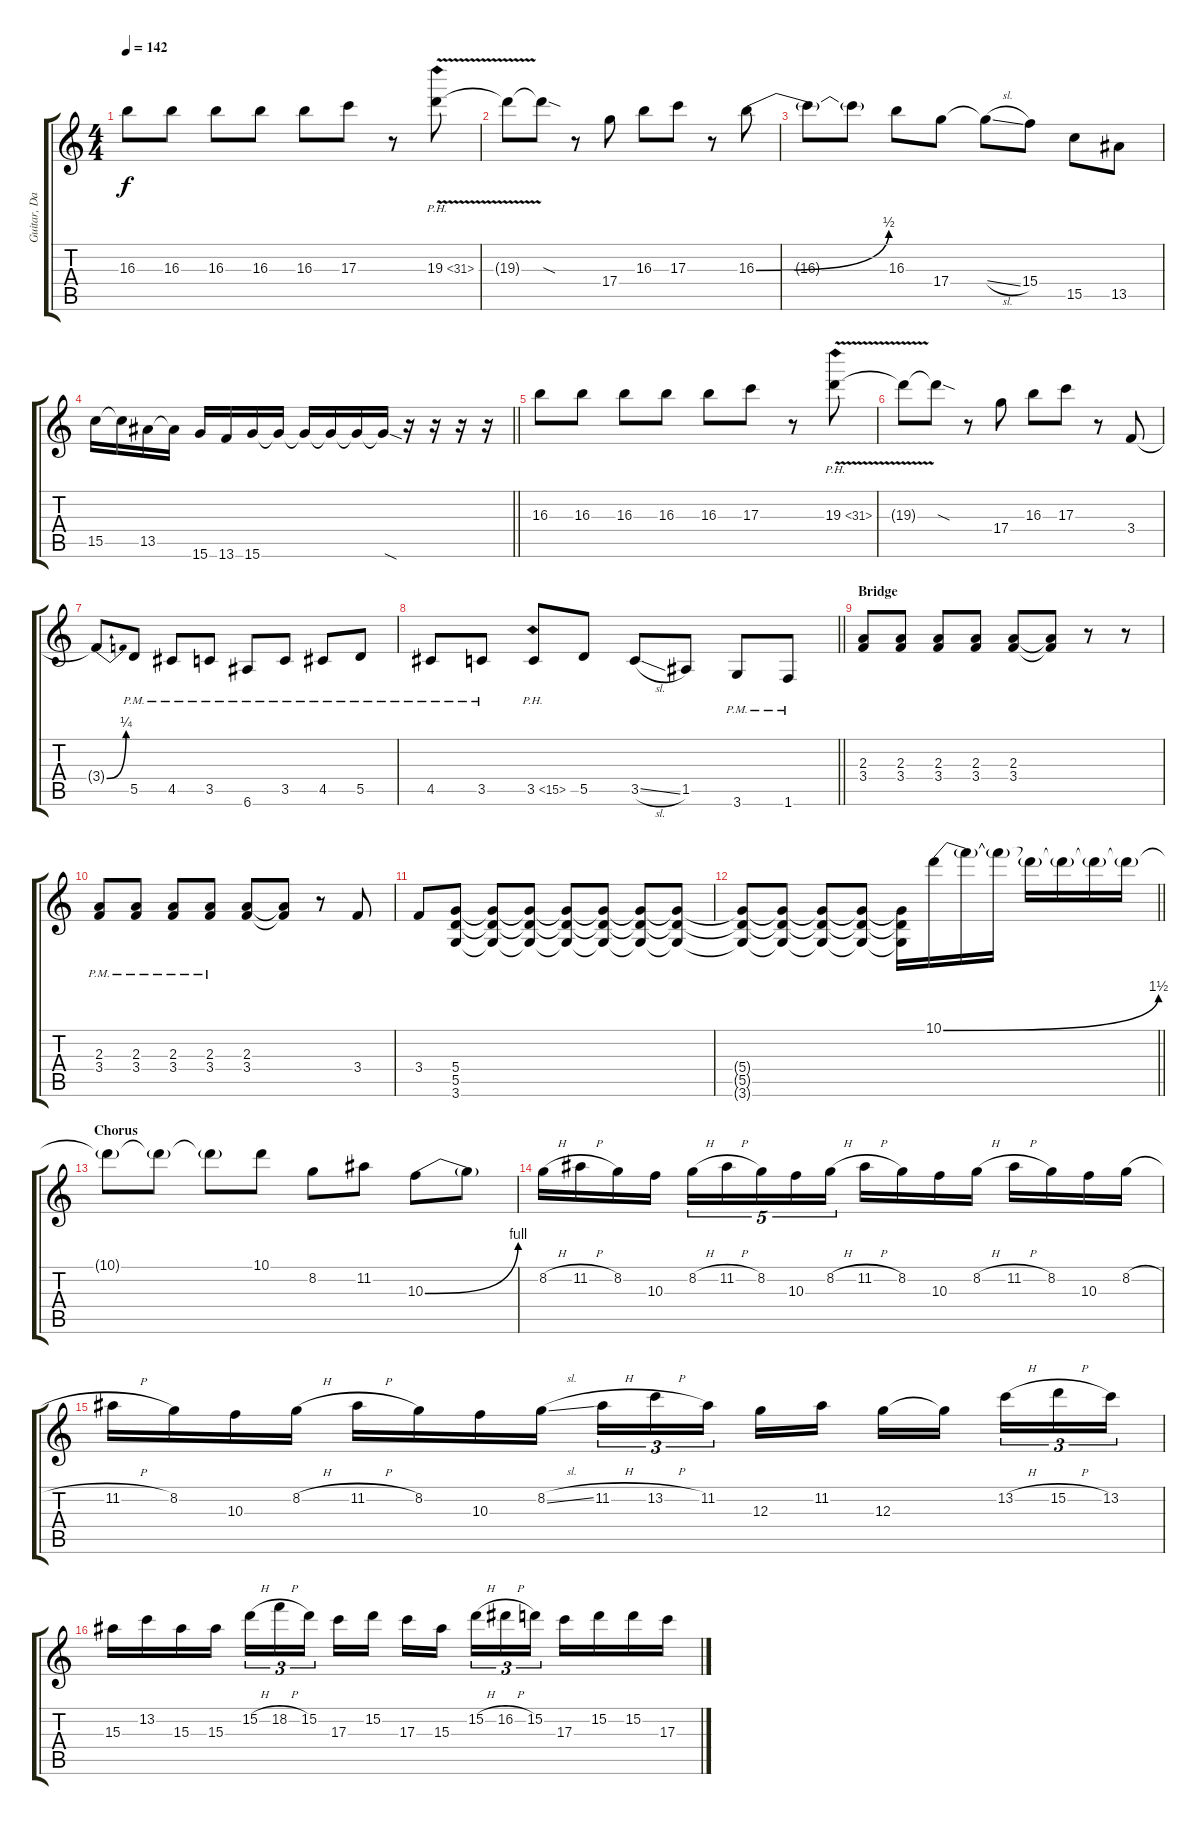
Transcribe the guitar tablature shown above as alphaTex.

\track ("Guitar, Dan" "Guitar, Da") {instrument overdrivenguitar}
\staff {score tabs}
\tuning (E4 B3 G3 D3 A2 E2) {hide}
\ts (4 4)
\tempo 142
\clef g2
\ks c
16.3.8{dy f} 16.3.8 16.3.8 16.3.8 16.3.8 17.3.8 r.8 19.3{ph 12 v}.8 |
19.3{t}.8 19.3{sod t}.8 r.8 17.4.8 16.3.8 17.3.8 r.8 16.3{be (bend 0 0 60 2)}.8 |
16.3{t}.8 16.3{t}.8 16.3.8 17.4.8 17.4{sl t}.8 15.4.8 15.5.8 13.5.8 |
\barLineRight lightlight
15.5.16 15.5{t}.16 13.5.16 13.5{t}.16 15.6.16 13.6.16 15.6.16 15.6{t}.16 15.6{t}.16 15.6{t}.16 15.6{t}.16 15.6{sod t}.16 r.16 r.16 r.16 r.16 |
16.3.8 16.3.8 16.3.8 16.3.8 16.3.8 17.3.8 r.8 19.3{ph 12 v}.8 |
19.3{t}.8 19.3{sod t}.8 r.8 17.4.8 16.3.8 17.3.8 r.8 3.4.8 |
3.4{be (bend 0 0 60 1) t}.8 5.5{pm}.8 4.5{pm}.8 3.5{pm}.8 6.6{pm}.8 3.5{pm}.8 4.5{pm}.8 5.5{pm}.8 |
\barLineRight lightlight
4.5{pm}.8 3.5{pm}.8 3.5{ph 12}.8 5.5.8 3.5{sl}.8 1.5.8 3.6{pm}.8 1.6{pm}.8 |
\section ("" "Bridge")
(2.3 3.4).8 (2.3 3.4).8 (2.3 3.4).8 (2.3 3.4).8 (2.3 3.4).8 (2.3{t} 3.4{t}).8 r.8 r.8 |
(2.3 3.4{pm}).8 (2.3 3.4{pm}).8 (2.3 3.4{pm}).8 (2.3 3.4{pm}).8 (2.3 3.4).8 (2.3{t} 3.4{t}).8 r.8 3.4.8 |
3.4.8 (5.4 5.5 3.6).8 (5.4{t} 5.5{t} 3.6{t}).8 (5.4{t} 5.5{t} 3.6{t}).8 (5.4{t} 5.5{t} 3.6{t}).8 (5.4{t} 5.5{t} 3.6{t}).8 (5.4{t} 5.5{t} 3.6{t}).8 (5.4{t} 5.5{t} 3.6{t}).8 |
\barLineRight lightlight
(5.4{t} 5.5{t} 3.6{t}).8 (5.4{t} 5.5{t} 3.6{t}).8 (5.4{t} 5.5{t} 3.6{t}).8 (5.4{t} 5.5{t} 3.6{t}).8 (5.4{t} 5.5{t} 3.6{t}).16 10.1{be (bend 0 0 60 6)}.16 10.1{t}.16 10.1{t}.16 10.1{t}.16 10.1{t}.16 10.1{t}.16 10.1{t}.16 |
\section ("" "Chorus")
10.1{t}.8 10.1{t}.8 10.1{t}.8 10.1.8 8.2.8 11.2.8 10.3{be (bend 0 0 60 4)}.8 10.3{t}.8 |
8.2{h}.16 11.2{h}.16 8.2.16 10.3.16 8.2{h}.16{tu (5 4)} 11.2{h}.16{tu (5 4)} 8.2.16{tu (5 4)} 10.3.16{tu (5 4)} 8.2{h}.16{tu (5 4)} 11.2{h}.16 8.2.16 10.3.16 8.2{h}.16 11.2{h}.16 8.2.16 10.3.16 8.2{h}.16 |
11.2{h}.16 8.2.16 10.3.16 8.2{h}.16 11.2{h}.16 8.2.16 10.3.16 8.2{sl}.16 11.2{h}.16{tu (3 2)} 13.2{h}.16{tu (3 2)} 11.2.16{tu (3 2) beam splitsecondary} 12.3.16 11.2.16 12.3.16 12.3{t}.16{beam splitsecondary} 13.2{h}.16{tu (3 2)} 15.2{h}.16{tu (3 2)} 13.2.16{tu (3 2)} |
15.3.16 13.2.16 15.3.16 15.3.16 15.2{h}.16{tu (3 2)} 18.2{h}.16{tu (3 2)} 15.2.16{tu (3 2) beam splitsecondary} 17.3.16 15.2.16 17.3.16 15.3.16{beam splitsecondary} 15.2{h}.16{tu (3 2)} 16.2{h}.16{tu (3 2)} 15.2.16{tu (3 2)} 17.3.16 15.2.16 15.2.16 17.3.16
